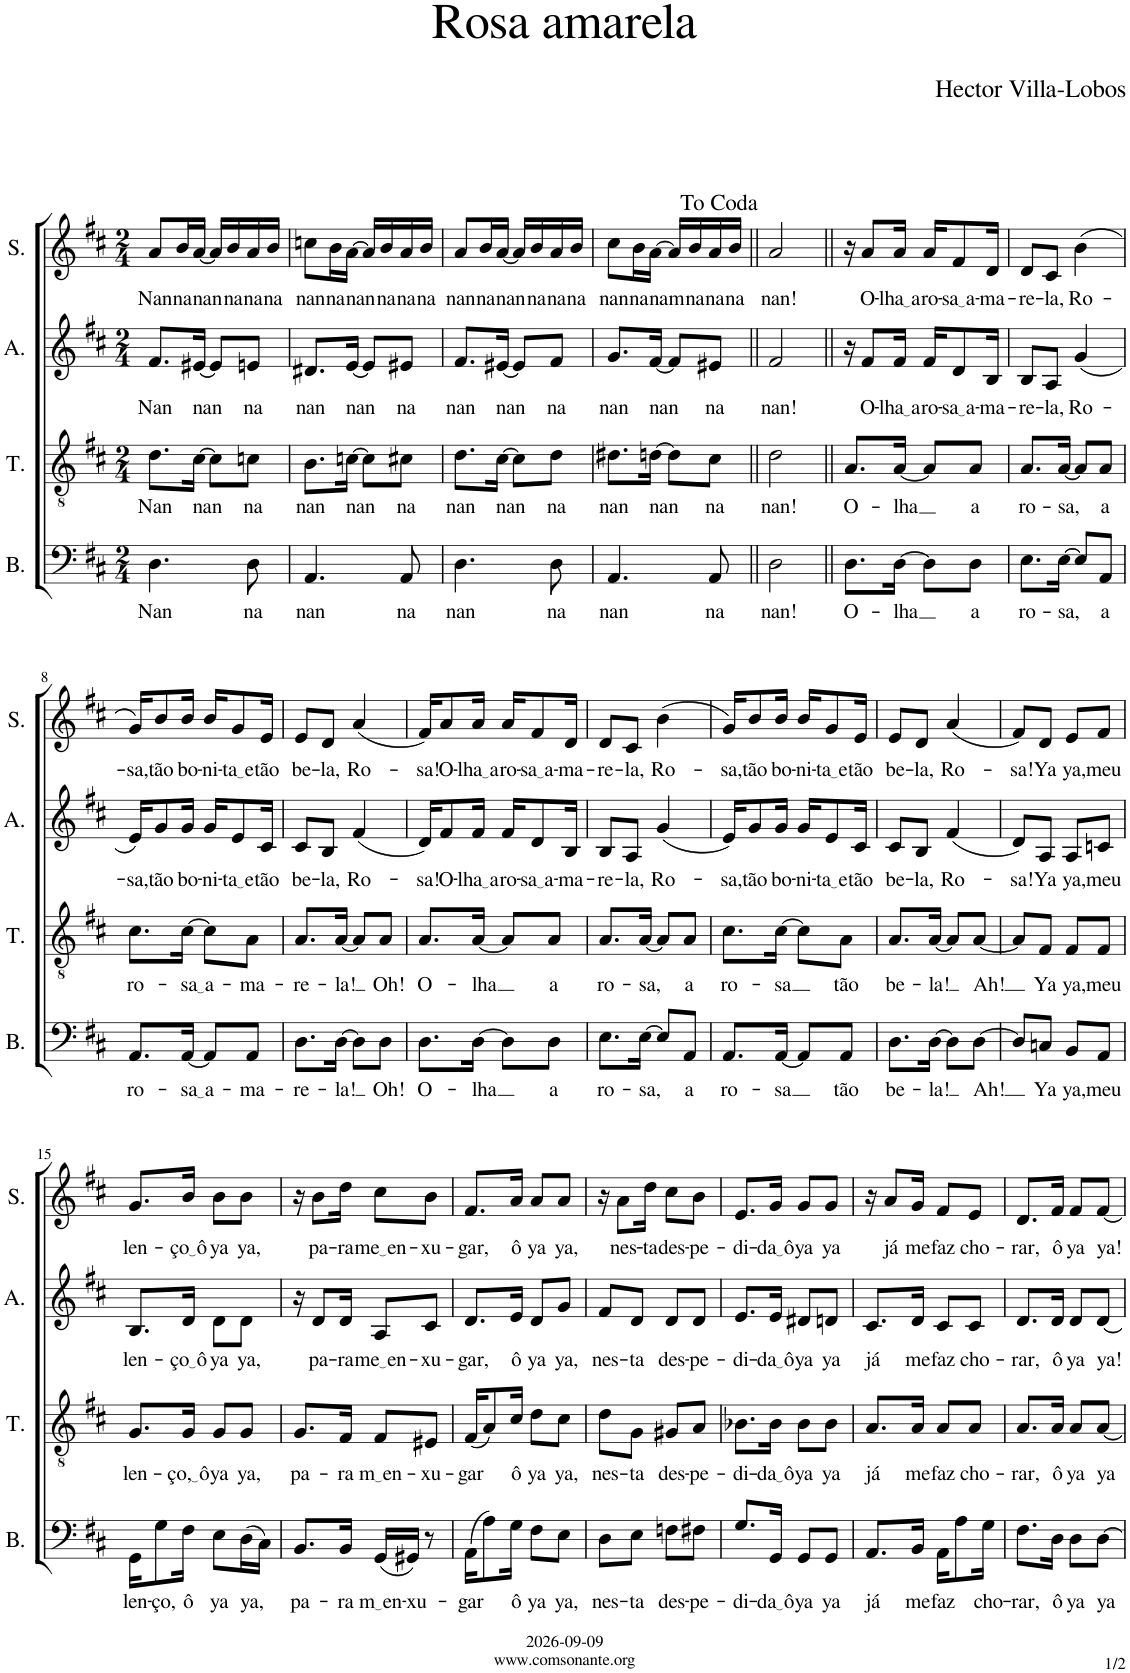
**kern	**text	**kern	**text	**kern	**text	**kern	**text
*part4	*part4	*part3	*part3	*part2	*part2	*part1	*part1
*staff4	*staff4	*staff3	*staff3	*staff2	*staff2	*staff1	*staff1
*I"B.	*	*I"T.	*	*I"A.	*	*I"S.	*
*I'B.	*	*I'T.	*	*I'A.	*	*I'S.	*
*clefF4	*	*clefGv2	*	*clefG2	*	*clefG2	*
*k[f#c#]	*	*k[f#c#]	*	*k[f#c#]	*	*k[f#c#]	*
*M2/4	*	*M2/4	*	*M2/4	*	*M2/4	*
=1	=1	=1	=1	=1	=1	=1	=1
!	!LO:LY:b	!	!LO:LY:b	!	!LO:LY:b	!	!LO:LY:b
4.D\	Nan	8.d\L	Nan	8.f#/L	Nan	8a/L	Nan
!	!	!	!	!	!	!	!LO:LY:b
.	.	.	.	.	.	16b/L	na
!	!	!	!LO:LY:b	!	!LO:LY:b	!	!LO:LY:b
.	.	[16c#\Jk	nan	[16e#X/Jk	nan	[16a/JJ	nan
.	.	8c#\L]	.	8e#/L]	.	16a/LL]	.
!	!	!	!	!	!	!	!LO:LY:b
.	.	.	.	.	.	16b/	na
!	!LO:LY:b	!	!LO:LY:b	!	!LO:LY:b	!	!LO:LY:b
8D\	na	8cn\J	na	8en/J	na	16a/	na
!	!	!	!	!	!	!	!LO:LY:b
.	.	.	.	.	.	16b/JJ	na
=2	=2	=2	=2	=2	=2	=2	=2
!	!LO:LY:b	!	!LO:LY:b	!	!LO:LY:b	!	!LO:LY:b
4.AA/	nan	8.B\L	nan	8.d#X/L	nan	8ccn\L	nan
!	!	!	!	!	!	!	!LO:LY:b
.	.	.	.	.	.	16b\L	na
!	!	!	!LO:LY:b	!	!LO:LY:b	!	!LO:LY:b
.	.	[16cn\Jk	nan	[16e/Jk	nan	[16a\JJ	nan
.	.	8c\L]	.	8e/L]	.	16a/LL]	.
!	!	!	!	!	!	!	!LO:LY:b
.	.	.	.	.	.	16b/	na
!	!LO:LY:b	!	!LO:LY:b	!	!LO:LY:b	!	!LO:LY:b
8AA/	na	8c#X\J	na	8e#X/J	na	16a/	na
!	!	!	!	!	!	!	!LO:LY:b
.	.	.	.	.	.	16b/JJ	na
=3	=3	=3	=3	=3	=3	=3	=3
!	!LO:LY:b	!	!LO:LY:b	!	!LO:LY:b	!	!LO:LY:b
4.D\	nan	8.d\L	nan	8.f#/L	nan	8a/L	nan
!	!	!	!	!	!	!	!LO:LY:b
.	.	.	.	.	.	16b/L	na
!	!	!	!LO:LY:b	!	!LO:LY:b	!	!LO:LY:b
.	.	[16c#\Jk	nan	[16e#X/Jk	nan	[16a/JJ	nan
.	.	8c#\L]	.	8e#/L]	.	16a/LL]	.
!	!	!	!	!	!	!	!LO:LY:b
.	.	.	.	.	.	16b/	na
!	!LO:LY:b	!	!LO:LY:b	!	!LO:LY:b	!	!LO:LY:b
8D\	na	8d\J	na	8f#/J	na	16a/	na
!	!	!	!	!	!	!	!LO:LY:b
.	.	.	.	.	.	16b/JJ	na
=4	=4	=4	=4	=4	=4	=4	=4
!	!LO:LY:b	!	!LO:LY:b	!	!LO:LY:b	!	!LO:LY:b
4.AA/	nan	8.d#X\L	nan	8.g/L	nan	8cc#\L	nan
!	!	!	!	!	!	!	!LO:LY:b
.	.	.	.	.	.	16b\L	na
!	!	!	!LO:LY:b	!	!LO:LY:b	!	!LO:LY:b
.	.	[16dn\Jk	nan	[16f#/Jk	nan	[16a\JJ	nam
.	.	8d\L]	.	8f#/L]	.	16a/LL]	.
!	!	!	!	!	!	!	!LO:LY:b
.	.	.	.	.	.	16b/	na
!	!LO:LY:b	!	!LO:LY:b	!	!LO:LY:b	!	!LO:LY:b
8AA/	na	8c#\J	na	8e#X/J	na	16a/	na
!	!	!	!	!	!	!	!LO:LY:b
.	.	.	.	.	.	16b/JJ	na
=5||	=5||	=5||	=5||	=5||	=5||	=5||	=5||
!	!LO:LY:b	!	!LO:LY:b	!	!LO:LY:b	!	!LO:LY:b
2D\	nan!	2d\	nan!	2f#/	nan!	2a/	nan!
=6||	=6||	=6||	=6||	=6||	=6||	=6||	=6||
!	!LO:LY:b	!	!LO:LY:b	!	!	!	!
8.D\L	O-	8.A/L	O-	16r	.	16r	.
!	!	!	!	!	!LO:LY:b	!	!LO:LY:b
.	.	.	.	8f#/L	O-	8a/L	O-
!	!LO:LY:b	!	!LO:LY:b	!	!LO:LY:b	!	!LO:LY:b
[16D\Jk	-lha	[16A/Jk	-lha	16f#/Jk	lha a	16a/Jk	lha a
!	!	!	!	!	!LO:LY:b	!	!LO:LY:b
8D\L]	.	8A/L]	.	16f#/KL	ro-	16a/KL	ro-
!	!	!	!	!	!LO:LY:b	!	!LO:LY:b
.	.	.	.	8d/	sa a	8f#/	sa a
!	!LO:LY:b	!	!LO:LY:b	!	!	!	!
8D\J	a	8A/J	a	.	.	.	.
!	!	!	!	!	!LO:LY:b	!	!LO:LY:b
.	.	.	.	16B/Jk	-ma-	16d/Jk	-ma-
=7	=7	=7	=7	=7	=7	=7	=7
!	!LO:LY:b	!	!LO:LY:b	!	!LO:LY:b	!	!LO:LY:b
8.E\L	ro-	8.A/L	ro-	8B/L	-re-	8d/L	-re-
!	!	!	!	!	!LO:LY:b	!	!LO:LY:b
.	.	.	.	8A/J	-la,	8c#/J	-la,
!	!LO:LY:b	!	!LO:LY:b	!	!	!	!
[16E\Jk	-sa,	[16A/Jk	-sa,	.	.	.	.
!	!	!	!	!	!LO:LY:b	!	!LO:LY:b
8E/L]	.	8A/L]	.	(4g/	Ro-	(4b\	Ro-
!	!LO:LY:b	!	!LO:LY:b	!	!	!	!
8AA/J	a	8A/J	a	.	.	.	.
!!LO:LB:g=z
=8	=8	=8	=8	=8	=8	=8	=8
!	!LO:LY:b	!	!LO:LY:b	!	!LO:LY:b	!	!LO:LY:b
8.AA/L	ro-	8.c#\L	ro-	16e/KL)	-sa,	16g/KL)	-sa,
!	!	!	!	!	!LO:LY:b	!	!LO:LY:b
.	.	.	.	8g/	tão	8b/	tão
!	!LO:LY:b	!	!LO:LY:b	!	!LO:LY:b	!	!LO:LY:b
[16AA/Jk	sa a	[16c#\Jk	sa a	16g/Jk	bo-	16b/Jk	bo-
!	!	!	!	!	!LO:LY:b	!	!LO:LY:b
8AA/L]	.	8c#\L]	.	16g/KL	-ni-	16b/KL	-ni-
!	!	!	!	!	!LO:LY:b	!	!LO:LY:b
.	.	.	.	8e/	ta e	8g/	ta e
!	!LO:LY:b	!	!LO:LY:b	!	!	!	!
8AA/J	-ma-	8A\J	-ma-	.	.	.	.
!	!	!	!	!	!LO:LY:b	!	!LO:LY:b
.	.	.	.	16c#/Jk	tão	16e/Jk	tão
=9	=9	=9	=9	=9	=9	=9	=9
!	!LO:LY:b	!	!LO:LY:b	!	!LO:LY:b	!	!LO:LY:b
8.D\L	-re-	8.A/L	-re-	8c#/L	be-	8e/L	be-
!	!	!	!	!	!LO:LY:b	!	!LO:LY:b
.	.	.	.	8B/J	-la,	8d/J	-la,
!	!LO:LY:b	!	!LO:LY:b	!	!	!	!
[16D\Jk	-la!	[16A/Jk	-la!	.	.	.	.
!	!	!	!	!	!LO:LY:b	!	!LO:LY:b
8D\L]	.	8A/L]	.	(4f#/	Ro-	(4a/	Ro-
!	!LO:LY:b	!	!LO:LY:b	!	!	!	!
8D\J	Oh!	8A/J	Oh!	.	.	.	.
=10	=10	=10	=10	=10	=10	=10	=10
!	!LO:LY:b	!	!LO:LY:b	!	!LO:LY:b	!	!LO:LY:b
8.D\L	O-	8.A/L	O-	16d/KL)	-sa!	16f#/KL)	-sa!
!	!	!	!	!	!LO:LY:b	!	!LO:LY:b
.	.	.	.	8f#/	O-	8a/	O-
!	!LO:LY:b	!	!LO:LY:b	!	!LO:LY:b	!	!LO:LY:b
[16D\Jk	-lha	[16A/Jk	-lha	16f#/Jk	lha a	16a/Jk	lha a
!	!	!	!	!	!LO:LY:b	!	!LO:LY:b
8D\L]	.	8A/L]	.	16f#/KL	ro-	16a/KL	ro-
!	!	!	!	!	!LO:LY:b	!	!LO:LY:b
.	.	.	.	8d/	sa a	8f#/	sa a
!	!LO:LY:b	!	!LO:LY:b	!	!	!	!
8D\J	a	8A/J	a	.	.	.	.
!	!	!	!	!	!LO:LY:b	!	!LO:LY:b
.	.	.	.	16B/Jk	-ma-	16d/Jk	-ma-
=11	=11	=11	=11	=11	=11	=11	=11
!	!LO:LY:b	!	!LO:LY:b	!	!LO:LY:b	!	!LO:LY:b
8.E\L	ro-	8.A/L	ro-	8B/L	-re-	8d/L	-re-
!	!	!	!	!	!LO:LY:b	!	!LO:LY:b
.	.	.	.	8A/J	-la,	8c#/J	-la,
!	!LO:LY:b	!	!LO:LY:b	!	!	!	!
[16E\Jk	-sa,	[16A/Jk	-sa,	.	.	.	.
!	!	!	!	!	!LO:LY:b	!	!LO:LY:b
8E/L]	.	8A/L]	.	(4g/	Ro-	(4b\	Ro-
!	!LO:LY:b	!	!LO:LY:b	!	!	!	!
8AA/J	a	8A/J	a	.	.	.	.
=12	=12	=12	=12	=12	=12	=12	=12
!	!LO:LY:b	!	!LO:LY:b	!	!LO:LY:b	!	!LO:LY:b
8.AA/L	ro-	8.c#\L	ro-	16e/KL)	-sa,	16g/KL)	-sa,
!	!	!	!	!	!LO:LY:b	!	!LO:LY:b
.	.	.	.	8g/	tão	8b/	tão
!	!LO:LY:b	!	!LO:LY:b	!	!LO:LY:b	!	!LO:LY:b
[16AA/Jk	-sa	[16c#\Jk	-sa	16g/Jk	bo-	16b/Jk	bo-
!	!	!	!	!	!LO:LY:b	!	!LO:LY:b
8AA/L]	.	8c#\L]	.	16g/KL	-ni-	16b/KL	-ni-
!	!	!	!	!	!LO:LY:b	!	!LO:LY:b
.	.	.	.	8e/	ta e	8g/	ta e
!	!LO:LY:b	!	!LO:LY:b	!	!	!	!
8AA/J	tão	8A\J	tão	.	.	.	.
!	!	!	!	!	!LO:LY:b	!	!LO:LY:b
.	.	.	.	16c#/Jk	tão	16e/Jk	tão
=13	=13	=13	=13	=13	=13	=13	=13
!	!LO:LY:b	!	!LO:LY:b	!	!LO:LY:b	!	!LO:LY:b
8.D\L	be-	8.A/L	be-	8c#/L	be-	8e/L	be-
!	!	!	!	!	!LO:LY:b	!	!LO:LY:b
.	.	.	.	8B/J	-la,	8d/J	-la,
!	!LO:LY:b	!	!LO:LY:b	!	!	!	!
[16D\Jk	-la!	[16A/Jk	-la!	.	.	.	.
!	!	!	!	!	!LO:LY:b	!	!LO:LY:b
8D\L]	.	8A/L]	.	(4f#/	Ro-	(4a/	Ro-
!	!LO:LY:b	!	!LO:LY:b	!	!	!	!
[8D\J	Ah!	[8A/J	Ah!	.	.	.	.
=14	=14	=14	=14	=14	=14	=14	=14
!	!	!	!	!	!LO:LY:b	!	!LO:LY:b
8D/L]	.	8A/L]	.	8d/L)	-sa!	8f#/L)	-sa!
!	!LO:LY:b	!	!LO:LY:b	!	!LO:LY:b	!	!LO:LY:b
8Cn/J	Ya	8F#/J	Ya	8A/J	Ya	8d/J	Ya
!	!LO:LY:b	!	!LO:LY:b	!	!LO:LY:b	!	!LO:LY:b
8BB/L	ya,	8F#/L	ya,	8A/L	ya,	8e/L	ya,
!	!LO:LY:b	!	!LO:LY:b	!	!LO:LY:b	!	!LO:LY:b
8AA/J	meu	8F#/J	meu	8cn/J	meu	8f#/J	meu
!!LO:LB:g=z
=15	=15	=15	=15	=15	=15	=15	=15
!	!LO:LY:b	!	!LO:LY:b	!	!LO:LY:b	!	!LO:LY:b
16GG\KL	len-	8.G/L	len-	8.B/L	len-	8.g/L	len-
!	!LO:LY:b	!	!	!	!	!	!
8G\	-ço,	.	.	.	.	.	.
!	!LO:LY:b	!	!LO:LY:b	!	!LO:LY:b	!	!LO:LY:b
16F#\Jk	ô	16G/Jk	ço, ô	16d/Jk	ço ô	16b/Jk	ço ô
!	!LO:LY:b	!	!LO:LY:b	!	!LO:LY:b	!	!LO:LY:b
8E\L	ya	8G/L	ya	8d\L	ya	8b\L	ya
!	!LO:LY:b	!	!LO:LY:b	!	!LO:LY:b	!	!LO:LY:b
(16D\L	ya,	8G/J	ya,	8d\J	ya,	8b\J	ya,
16C#\JJ)	.	.	.	.	.	.	.
=16	=16	=16	=16	=16	=16	=16	=16
!	!LO:LY:b	!	!LO:LY:b	!	!	!	!
8.BB/L	pa-	8.G/L	pa-	16r	.	16r	.
!	!	!	!	!	!LO:LY:b	!	!LO:LY:b
.	.	.	.	8d/L	pa-	8b\L	pa-
!	!LO:LY:b	!	!LO:LY:b	!	!LO:LY:b	!	!LO:LY:b
16BB/Jk	-ra	16F#/Jk	-ra	16d/Jk	-ra	16dd\Jk	-ra
!	!LO:LY:b	!	!LO:LY:b	!	!LO:LY:b	!	!LO:LY:b
(16GG/LL	m en	8F#/L	m en	8A/L	me en	8cc#\L	me en
!	!LO:LY:b	!	!	!	!	!	!
16GG#X/JJ)	-xu-	.	.	.	.	.	.
!	!	!	!LO:LY:b	!	!LO:LY:b	!	!LO:LY:b
8r	.	8E#X/J	-xu-	8c#/J	-xu-	8b\J	-xu-
=17	=17	=17	=17	=17	=17	=17	=17
!	!LO:LY:b	!	!LO:LY:b	!	!LO:LY:b	!	!LO:LY:b
(16AA\KL	-gar	(16F#/KL	-gar	8.d/L	-gar,	8.f#/L	-gar,
8A\)	.	8A/)	.	.	.	.	.
!	!LO:LY:b	!	!LO:LY:b	!	!LO:LY:b	!	!LO:LY:b
16G\Jk	ô	16c#/Jk	ô	16e/Jk	ô	16a/Jk	ô
!	!LO:LY:b	!	!LO:LY:b	!	!LO:LY:b	!	!LO:LY:b
8F#\L	ya	8d\L	ya	8d/L	ya	8a/L	ya
!	!LO:LY:b	!	!LO:LY:b	!	!LO:LY:b	!	!LO:LY:b
8E\J	ya,	8c#\J	ya,	8g/J	ya,	8a/J	ya,
=18	=18	=18	=18	=18	=18	=18	=18
!	!LO:LY:b	!	!LO:LY:b	!	!LO:LY:b	!	!
8D\L	nes-	8d\L	nes-	8f#/L	nes-	16r	.
!	!	!	!	!	!	!	!LO:LY:b
.	.	.	.	.	.	8a\L	nes-
!	!LO:LY:b	!	!LO:LY:b	!	!LO:LY:b	!	!
8E\J	-ta	8G\J	-ta	8d/J	-ta	.	.
!	!	!	!	!	!	!	!LO:LY:b
.	.	.	.	.	.	16dd\Jk	-ta
!	!LO:LY:b	!	!LO:LY:b	!	!LO:LY:b	!	!LO:LY:b
8Fn\L	des-	8G#X/L	des-	8d/L	des-	8cc#\L	des-
!	!LO:LY:b	!	!LO:LY:b	!	!LO:LY:b	!	!LO:LY:b
8F#X\J	-pe-	8A/J	-pe-	8d/J	-pe-	8b\J	-pe-
=19	=19	=19	=19	=19	=19	=19	=19
!	!LO:LY:b	!	!LO:LY:b	!	!LO:LY:b	!	!LO:LY:b
8.G/L	-di-	8.B-X\L	-di-	8.e/L	-di-	8.e/L	-di-
!	!LO:LY:b	!	!LO:LY:b	!	!LO:LY:b	!	!LO:LY:b
16GG/Jk	da ô	16B-\Jk	da ô	16e/Jk	da ô	16g/Jk	da ô
!	!LO:LY:b	!	!LO:LY:b	!	!LO:LY:b	!	!LO:LY:b
8GG/L	ya	8B-\L	ya	8d#X/L	ya	8g/L	ya
!	!LO:LY:b	!	!LO:LY:b	!	!LO:LY:b	!	!LO:LY:b
8GG/J	ya	8B-\J	ya	8dn/J	ya	8g/J	ya
=20	=20	=20	=20	=20	=20	=20	=20
!	!LO:LY:b	!	!LO:LY:b	!	!LO:LY:b	!	!
8.AA/L	já	8.A/L	já	8.c#/L	já	16r	.
!	!	!	!	!	!	!	!LO:LY:b
.	.	.	.	.	.	8a/L	já
!	!LO:LY:b	!	!LO:LY:b	!	!LO:LY:b	!	!LO:LY:b
16BB/Jk	me	16A/Jk	me	16d/Jk	me	16g/Jk	me
!	!LO:LY:b	!	!LO:LY:b	!	!LO:LY:b	!	!LO:LY:b
16AA\KL	faz	8A/L	faz	8c#/L	faz	8f#/L	faz
8A\	.	.	.	.	.	.	.
!	!	!	!LO:LY:b	!	!LO:LY:b	!	!LO:LY:b
.	.	8A/J	cho-	8c#/J	cho-	8e/J	cho-
!	!LO:LY:b	!	!	!	!	!	!
16G\Jk	cho-	.	.	.	.	.	.
=21	=21	=21	=21	=21	=21	=21	=21
!	!LO:LY:b	!	!LO:LY:b	!	!LO:LY:b	!	!LO:LY:b
8.F#\L	-rar,	8.A/L	-rar,	8.d/L	-rar,	8.d/L	-rar,
!	!LO:LY:b	!	!LO:LY:b	!	!LO:LY:b	!	!LO:LY:b
16D\Jk	ô	16A/Jk	ô	16d/Jk	ô	16f#/Jk	ô
!	!LO:LY:b	!	!LO:LY:b	!	!LO:LY:b	!	!LO:LY:b
8D\L	ya	8A/L	ya	8d/L	ya	8f#/L	ya
!	!LO:LY:b	!	!LO:LY:b	!	!LO:LY:b	!	!LO:LY:b
[8D\J	ya	[8A/J	ya	[8d/J	ya!	[8f#/J	ya!
=	=	=	=	=	=	=	=
*-	*-	*-	*-	*-	*-	*-	*-
